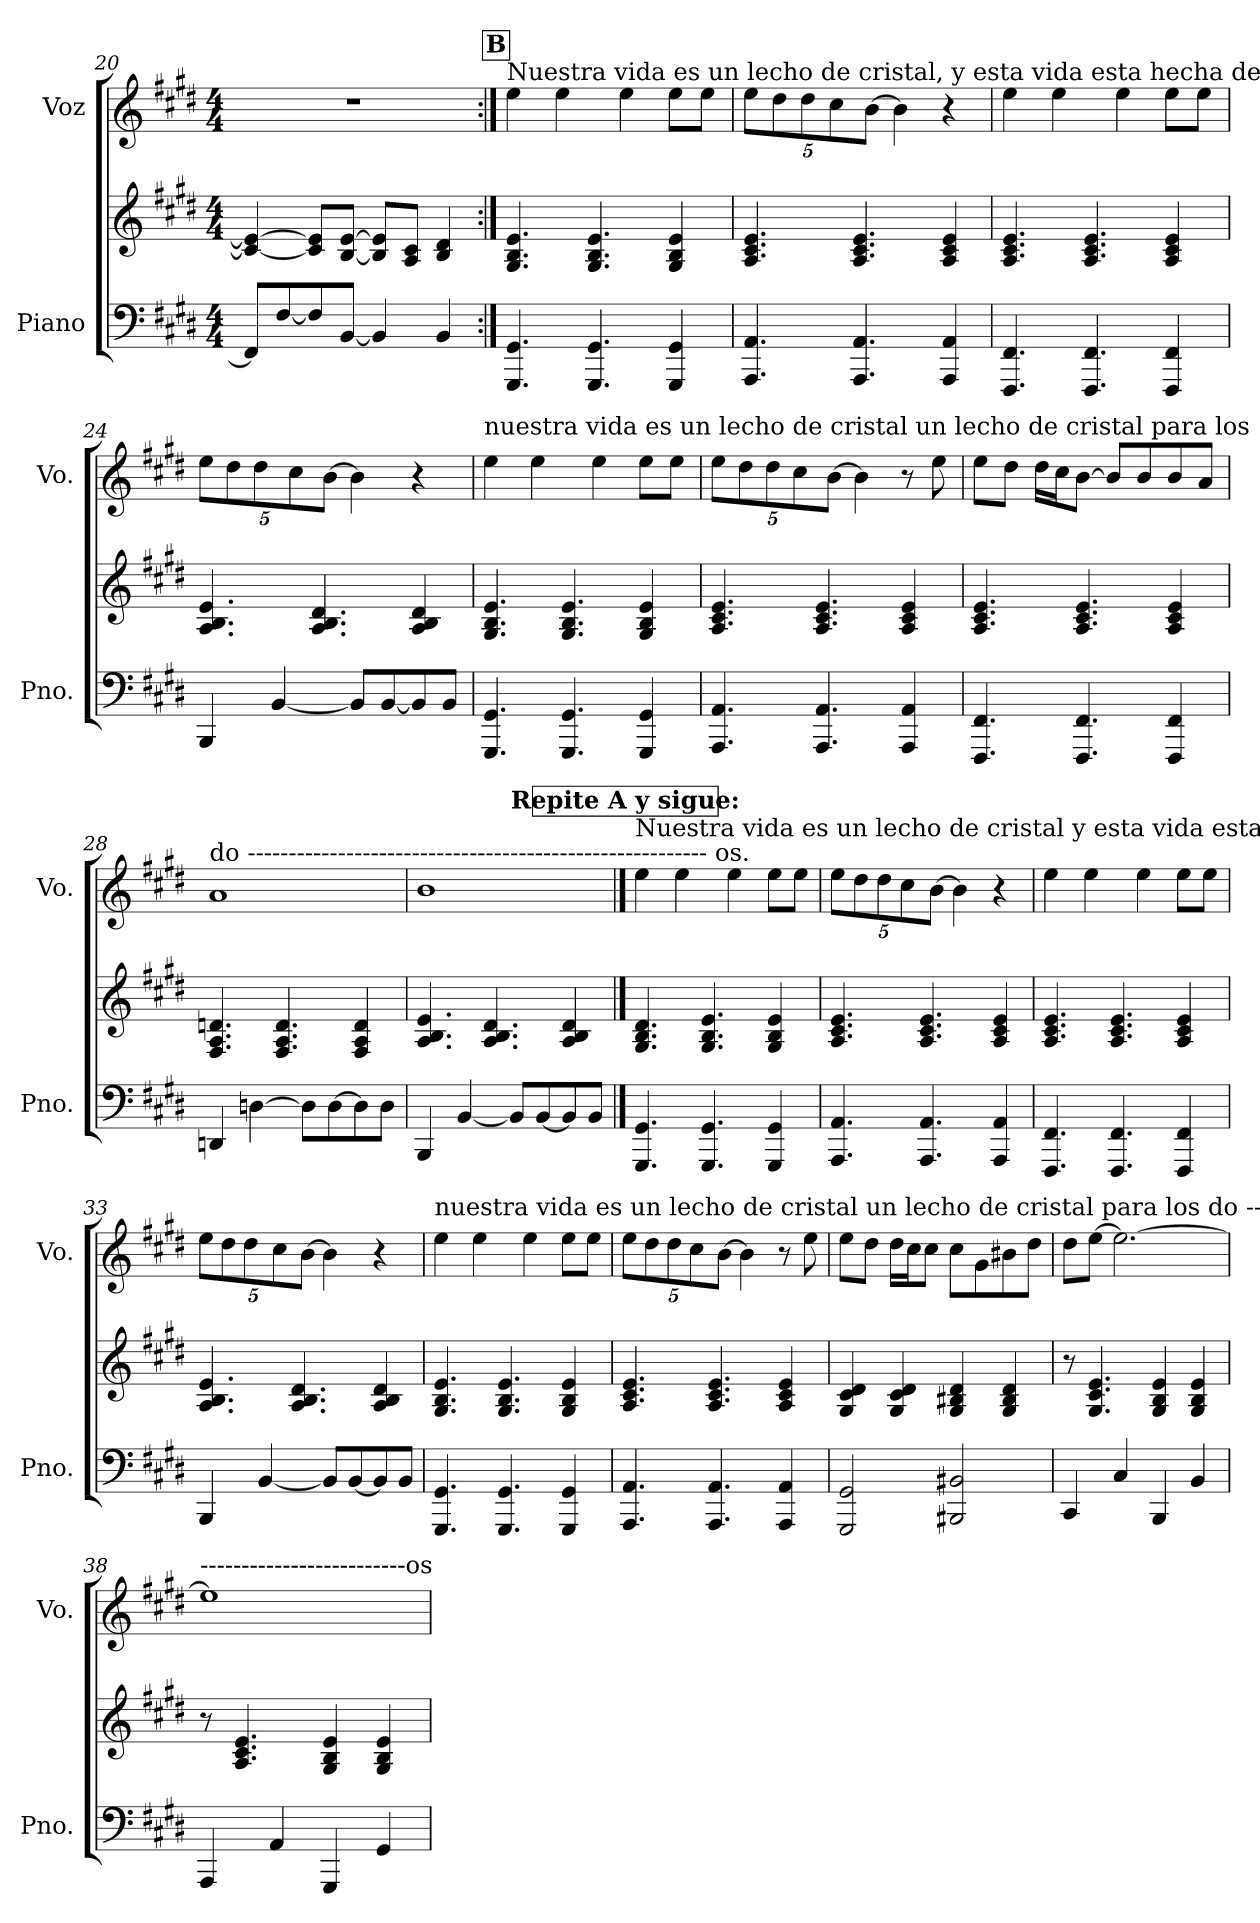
**kern	**kern	**kern
*part2	*part2	*part1
*staff3	*staff2	*staff1
*I"Piano	*	*I"Voz
*I'Pno.	*	*I'Vo.
*clefF4	*clefG2	*clefG2
*k[f#c#g#d#]	*k[f#c#g#d#]	*k[f#c#g#d#]
*M4/4	*M4/4	*M4/4
=20	=20	=20
8FF#/L]	4c#/_ 4e/_	1r
[8F#/	.	.
8F#/]	8c#/] 8e/]L	.
[8BB/J	[8B/ [8e/J	.
4BB/]	8B/] 8e/]L	.
.	8A/ 8c#/J	.
4BB/	4B/ 4d#/	.
!!LO:LB:g=z
!!LO:REH:place=s1:a:B:fs=14:t=B
=21:|!	=21:|!	=21:|!
!	!	!LO:TX:a:t=Nuestra vida es un lecho de cristal,            y esta vida esta hecha de cristal.
4.GGG#/ 4.GG#/	4.G#/ 4.B/ 4.e/	4ee\
.	.	4ee\
4.GGG#/ 4.GG#/	4.G#/ 4.B/ 4.e/	.
.	.	4ee\
4GGG#/ 4GG#/	4G#/ 4B/ 4e/	8ee\L
.	.	8ee\J
=22	=22	=22
*	*	*Xbrackettup
4.AAA/ 4.AA/	4.A/ 4.c#/ 4.e/	10ee\L
.	.	10dd#\
.	.	10dd#\
.	.	10cc#\
4.AAA/ 4.AA/	4.A/ 4.c#/ 4.e/	.
.	.	[10b\J
.	.	4b\]
4AAA/ 4AA/	4A/ 4c#/ 4e/	4r
=23	=23	=23
4.FFF#/ 4.FF#/	4.A/ 4.c#/ 4.e/	4ee\
.	.	4ee\
4.FFF#/ 4.FF#/	4.A/ 4.c#/ 4.e/	.
.	.	4ee\
4FFF#/ 4FF#/	4A/ 4c#/ 4e/	8ee\L
.	.	8ee\J
=24	=24	=24
4BBB/	4.A/ 4.B/ 4.e/	10ee\L
.	.	10dd#\
.	.	10dd#\
[4BB/	.	.
.	.	10cc#\
.	4.A/ 4.B/ 4.d#/	.
.	.	[10b\J
8BB/L]	.	4b\]
[8BB/	.	.
8BB/]	4A/ 4B/ 4d#/	4r
8BB/J	.	.
!!LO:LB:g=z
=25	=25	=25
!	!	!LO:TX:a:t=nuestra vida es un lecho de cristal                                un lecho de cristal            para los
4.GGG#/ 4.GG#/	4.G#/ 4.B/ 4.e/	4ee\
.	.	4ee\
4.GGG#/ 4.GG#/	4.G#/ 4.B/ 4.e/	.
.	.	4ee\
4GGG#/ 4GG#/	4G#/ 4B/ 4e/	8ee\L
.	.	8ee\J
=26	=26	=26
4.AAA/ 4.AA/	4.A/ 4.c#/ 4.e/	10ee\L
.	.	10dd#\
.	.	10dd#\
.	.	10cc#\
4.AAA/ 4.AA/	4.A/ 4.c#/ 4.e/	.
.	.	[10b\J
.	.	4b\]
4AAA/ 4AA/	4A/ 4c#/ 4e/	8r
.	.	8ee\
=27	=27	=27
4.FFF#/ 4.FF#/	4.A/ 4.c#/ 4.e/	8ee\L
.	.	8dd#\J
.	.	16dd#\LL
.	.	16cc#\J
4.FFF#/ 4.FF#/	4.A/ 4.c#/ 4.e/	[8b\J
.	.	8b/L]
.	.	8b/
4FFF#/ 4FF#/	4A/ 4c#/ 4e/	8b/
.	.	8a/J
!!LO:LB:g=z
=28	=28	=28
!	!	!LO:TX:t=do -------------------------------------------------------- os.
4DDn/	4.F#/ 4.A/ 4.dn/	1a
[4Dn\	.	.
.	4.F#/ 4.A/ 4.d/	.
8D\L]	.	.
[8D\	.	.
8D\]	4F#/ 4A/ 4d/	.
8D\J	.	.
=29	=29	=29
4BBB/	4.A/ 4.B/ 4.e/	1b
[4BB/	.	.
.	4.A/ 4.B/ 4.d#/	.
8BB/L]	.	.
[8BB/	.	.
8BB/]	4A/ 4B/ 4d#/	.
8BB/J	.	.
!!LO:PB:g=z
!!LO:REH:place=s1:a:B:fs=14:t=Repite A y sigue&colon;
==30	==30	==30
!	!	!LO:TX:a:t=Nuestra vida es un lecho de cristal                y esta vida esta hecha de cristal
4.GGG#/ 4.GG#/	4.G#/ 4.B/ 4.d#/	4ee\
.	.	4ee\
4.GGG#/ 4.GG#/	4.G#/ 4.B/ 4.e/	.
.	.	4ee\
4GGG#/ 4GG#/	4G#/ 4B/ 4e/	8ee\L
.	.	8ee\J
=31	=31	=31
4.AAA/ 4.AA/	4.A/ 4.c#/ 4.e/	10ee\L
.	.	10dd#\
.	.	10dd#\
.	.	10cc#\
4.AAA/ 4.AA/	4.A/ 4.c#/ 4.e/	.
.	.	[10b\J
.	.	4b\]
4AAA/ 4AA/	4A/ 4c#/ 4e/	4r
=32	=32	=32
4.FFF#/ 4.FF#/	4.A/ 4.c#/ 4.e/	4ee\
.	.	4ee\
4.FFF#/ 4.FF#/	4.A/ 4.c#/ 4.e/	.
.	.	4ee\
4FFF#/ 4FF#/	4A/ 4c#/ 4e/	8ee\L
.	.	8ee\J
=33	=33	=33
4BBB/	4.A/ 4.B/ 4.e/	10ee\L
.	.	10dd#\
.	.	10dd#\
[4BB/	.	.
.	.	10cc#\
.	4.A/ 4.B/ 4.d#/	.
.	.	[10b\J
8BB/L]	.	4b\]
[8BB/	.	.
8BB/]	4A/ 4B/ 4d#/	4r
8BB/J	.	.
!!LO:LB:g=z
=34	=34	=34
!	!	!LO:TX:a:t=nuestra vida es un lecho de cristal           un lecho de cristal para   los        do -----o ----
4.GGG#/ 4.GG#/	4.G#/ 4.B/ 4.e/	4ee\
.	.	4ee\
4.GGG#/ 4.GG#/	4.G#/ 4.B/ 4.e/	.
.	.	4ee\
4GGG#/ 4GG#/	4G#/ 4B/ 4e/	8ee\L
.	.	8ee\J
=35	=35	=35
4.AAA/ 4.AA/	4.A/ 4.c#/ 4.e/	10ee\L
.	.	10dd#\
.	.	10dd#\
.	.	10cc#\
4.AAA/ 4.AA/	4.A/ 4.c#/ 4.e/	.
.	.	[10b\J
.	.	4b\]
4AAA/ 4AA/	4A/ 4c#/ 4e/	8r
.	.	8ee\
=36	=36	=36
2GGG#/ 2GG#/	4G#/ 4c#/ 4d#/	8ee\L
.	.	8dd#\J
.	4G#/ 4c#/ 4d#/	16dd#\LL
.	.	16cc#\J
.	.	8cc#\J
2BBB#X/ 2BB#X/	4G#/ 4B#X/ 4d#/	8cc#\L
.	.	8g#\
.	4G#/ 4B#/ 4d#/	8b#X\
.	.	8dd#\J
=37	=37	=37
4CC#/	8r	8dd#\L
.	4.G#/ 4.c#/ 4.e/	[8ee\J
4C#/	.	2.ee\_
4BBB/	4G#/ 4B/ 4e/	.
4BB/	4G#/ 4B/ 4e/	.
!!LO:LB:g=z
=38	=38	=38
!	!	!LO:TX:t=-------------------------os
4AAA/	8r	1ee]
.	4.A/ 4.c#/ 4.e/	.
4AA/	.	.
4GGG#/	4G#/ 4B/ 4e/	.
4GG#/	4G#/ 4B/ 4e/	.
=	=	=
*-	*-	*-
